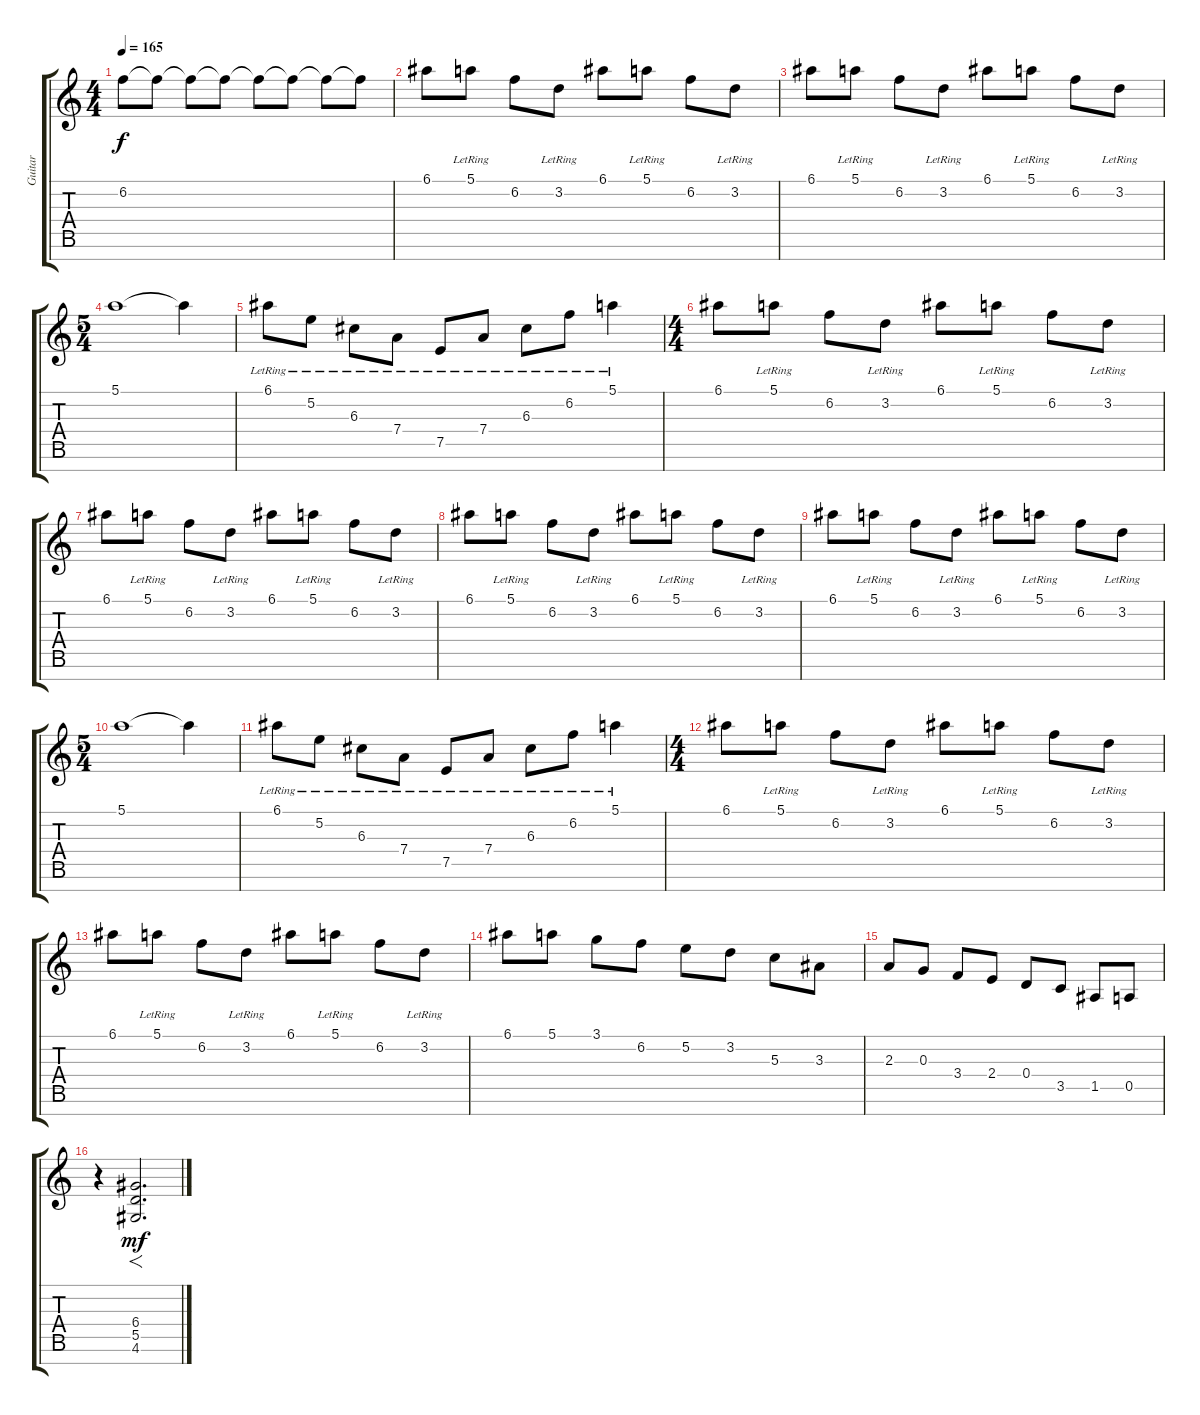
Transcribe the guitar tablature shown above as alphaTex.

\track ("Guitar" "Guitar") {instrument distortionguitar}
\staff {score tabs}
\tuning (E4 B3 G3 D3 A2 E2 B1) {hide}
\ts (4 4)
\tempo 165
\clef g2
\ks c
6.2{t}.8{dy f} 6.2{t}.8 6.2{t}.8 6.2{t}.8 6.2{t}.8 6.2{t}.8 6.2{t}.8 6.2{t}.8 |
6.1.8{volume 12 instrument acousticguitarsteel} 5.1{lr}.8 6.2.8 3.2{lr}.8 6.1.8 5.1{lr}.8 6.2.8 3.2{lr}.8 |
6.1.8 5.1{lr}.8 6.2.8 3.2{lr}.8 6.1.8 5.1{lr}.8 6.2.8 3.2{lr}.8 |
\ts (5 4)
5.1.1 5.1{t}.4 |
6.1{lr}.8 5.2{lr}.8 6.3{lr}.8 7.4{lr}.8 7.5{lr}.8 7.4{lr}.8 6.3{lr}.8 6.2{lr}.8 5.1{lr}.4 |
\ts (4 4)
6.1.8 5.1{lr}.8 6.2.8 3.2{lr}.8 6.1.8 5.1{lr}.8 6.2.8 3.2{lr}.8 |
6.1.8 5.1{lr}.8 6.2.8 3.2{lr}.8 6.1.8 5.1{lr}.8 6.2.8 3.2{lr}.8 |
6.1.8{volume 12 instrument acousticguitarsteel} 5.1{lr}.8 6.2.8 3.2{lr}.8 6.1.8 5.1{lr}.8 6.2.8 3.2{lr}.8 |
6.1.8 5.1{lr}.8 6.2.8 3.2{lr}.8 6.1.8 5.1{lr}.8 6.2.8 3.2{lr}.8 |
\ts (5 4)
5.1.1 5.1{t}.4 |
6.1{lr}.8 5.2{lr}.8 6.3{lr}.8 7.4{lr}.8 7.5{lr}.8 7.4{lr}.8 6.3{lr}.8 6.2{lr}.8 5.1{lr}.4 |
\ts (4 4)
6.1.8 5.1{lr}.8 6.2.8 3.2{lr}.8 6.1.8 5.1{lr}.8 6.2.8 3.2{lr}.8 |
6.1.8 5.1{lr}.8 6.2.8 3.2{lr}.8 6.1.8 5.1{lr}.8 6.2.8 3.2{lr}.8 |
6.1.8{instrument acousticguitarsteel} 5.1.8 3.1.8 6.2.8 5.2.8 3.2.8 5.3.8 3.3.8 |
2.3.8 0.3.8 3.4.8 2.4.8 0.4.8 3.5.8 1.5.8 0.5.8 |
r.4 (6.4 5.5 4.6).2{f d dy mf instrument distortionguitar}
